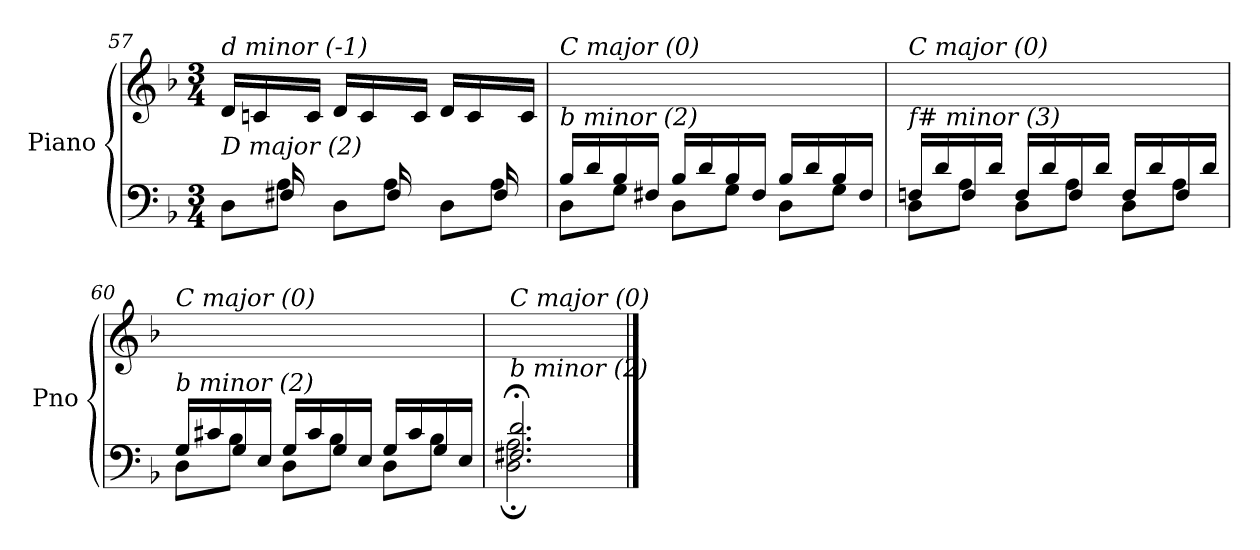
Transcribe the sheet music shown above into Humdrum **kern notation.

**kern	**kern
*part1	*part1
*staff2	*staff1
*I"Piano	*
*I'Pno	*
*clefF4	*clefG2
*k[b-]	*k[b-]
*M3/4	*M3/4
=57	=57
*^	*
!	!	!LO:TX:i:t=d minor (-1)
!LO:TX:i:t=D major (2)	!	!
8ryy	8D\L	16d/LL
.	.	16cn/
16F#X/	8A\J	16ryy
8.ryy	.	16c/JJ
.	8D\L	16d/LL
.	.	16c/
16F#/	8A\J	16ryy
8.ryy	.	16c/JJ
.	8D\L	16d/LL
.	.	16c/
16F#/	8A\J	16ryy
16ryy	.	16c/JJ
=58	=58	=58
!	!	!LO:TX:i:t=C major (0)
!LO:TX:i:t=b minor (2)	!	!
16B-/LL	8D\L	2.ryy
16d/	.	.
16B-/	8G\J	.
16F#X/JJ	.	.
16B-/LL	8D\L	.
16d/	.	.
16B-/	8G\J	.
16F#/JJ	.	.
16B-/LL	8D\L	.
16d/	.	.
16B-/	8G\J	.
16F#/JJ	.	.
!!LO:LB:g=z
=59	=59	=59
!	!	!LO:TX:i:t=C major (0)
!LO:TX:i:t=f# minor (3)	!	!
16Fn/LL	8D\L	2.ryy
16d/	.	.
16F/	8A\J	.
16d/JJ	.	.
16F/LL	8D\L	.
16d/	.	.
16F/	8A\J	.
16d/JJ	.	.
16F/LL	8D\L	.
16d/	.	.
16F/	8A\J	.
16d/JJ	.	.
=60	=60	=60
!	!	!LO:TX:i:t=C major (0)
!LO:TX:i:t=b minor (2)	!	!
16G/LL	8D\L	2.ryy
16c#X/	.	.
16G/	8B-\J	.
16E/JJ	.	.
16G/LL	8D\L	.
16c#/	.	.
16G/	8B-\J	.
16E/JJ	.	.
16G/LL	8D\L	.
16c#/	.	.
16G/	8B-\J	.
16E/JJ	.	.
=61	=61	=61
!	!	!LO:TX:i:t=C major (0)
!LO:TX:i:t=b minor (2)	!	!
2.F#X/;< 2.d/;<	2.D\; 2.A\;	2.ryy
*v	*v	*
==	==
*-	*-
